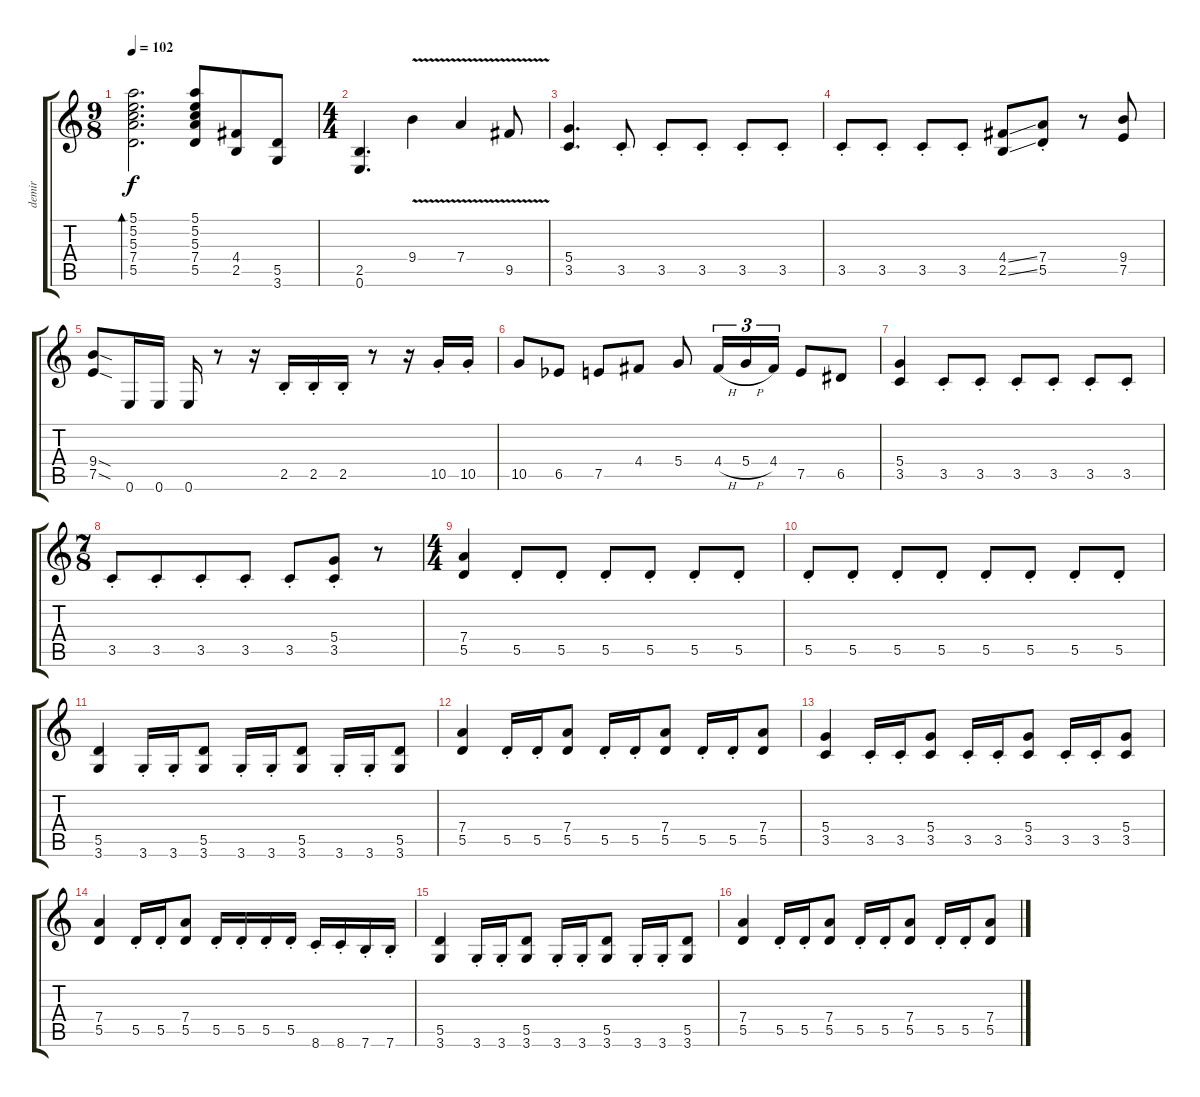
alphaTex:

\track ("demir" "demir") {instrument distortionguitar}
\staff {score tabs}
\tuning (E4 B3 G3 D3 A2 E2) {hide}
\ts (9 8)
\tempo 102
\clef g2
\ks c
(5.1 5.2 5.3 7.4 5.5).2{d bd 60 dy f} (5.1 5.2 5.3 7.4 5.5).8 (4.4 2.5).8 (5.5 3.6).8 |
\ts (4 4)
(2.5 0.6).4{d} 9.4{v}.4 7.4{v}.4 9.5{v}.8 |
(5.4 3.5).4{d} 3.5{st}.8 3.5{st}.8 3.5{st}.8 3.5{st}.8 3.5{st}.8 |
3.5{st}.8 3.5{st}.8 3.5{st}.8 3.5{st}.8 (4.4{ss} 2.5{ss}).8 (7.4{st} 5.5).8 r.8 (9.4 7.5).8 |
(9.4{sod} 7.5{sod}).8 0.6.16 0.6.16 0.6.16 r.8 r.16 2.5{st}.16 2.5{st}.16 2.5{st}.16 r.8 r.16 10.5{st}.16 10.5{st}.16 |
10.5.8 6.5{acc b}.8 7.5.8 4.4.8 5.4.8 4.4{h}.16{tu (3 2)} 5.4{h}.16{tu (3 2)} 4.4.16{tu (3 2)} 7.5.8 6.5.8 |
(5.4 3.5).4 3.5{st}.8 3.5{st}.8 3.5{st}.8 3.5{st}.8 3.5{st}.8 3.5{st}.8 |
\ts (7 8)
3.5{st}.8 3.5{st}.8 3.5{st}.8 3.5{st}.8 3.5{st}.8 (5.4 3.5{st}).8 r.8 |
\ts (4 4)
(7.4 5.5).4 5.5{st}.8 5.5{st}.8 5.5{st}.8 5.5{st}.8 5.5{st}.8 5.5{st}.8 |
5.5{st}.8 5.5{st}.8 5.5{st}.8 5.5{st}.8 5.5{st}.8 5.5{st}.8 5.5{st}.8 5.5{st}.8 |
(5.5 3.6).4 3.6{st}.16 3.6{st}.16 (5.5 3.6).8 3.6{st}.16 3.6{st}.16 (5.5 3.6).8 3.6{st}.16 3.6{st}.16 (5.5 3.6).8 |
(7.4 5.5).4 5.5{st}.16 5.5{st}.16 (7.4 5.5).8 5.5{st}.16 5.5{st}.16 (7.4 5.5).8 5.5{st}.16 5.5{st}.16 (7.4 5.5).8 |
(5.4 3.5).4 3.5{st}.16 3.5{st}.16 (5.4 3.5).8 3.5{st}.16 3.5{st}.16 (5.4 3.5).8 3.5{st}.16 3.5{st}.16 (5.4 3.5).8 |
(7.4 5.5).4 5.5{st}.16 5.5{st}.16 (7.4 5.5).8 5.5{st}.16 5.5{st}.16 5.5{st}.16 5.5{st}.16 8.6{st}.16 8.6{st}.16 7.6{st}.16 7.6{st}.16 |
(5.5 3.6).4 3.6{st}.16 3.6{st}.16 (5.5 3.6).8 3.6{st}.16 3.6{st}.16 (5.5 3.6).8 3.6{st}.16 3.6{st}.16 (5.5 3.6).8 |
(7.4 5.5).4 5.5{st}.16 5.5{st}.16 (7.4 5.5).8 5.5{st}.16 5.5{st}.16 (7.4 5.5).8 5.5{st}.16 5.5{st}.16 (7.4 5.5).8
